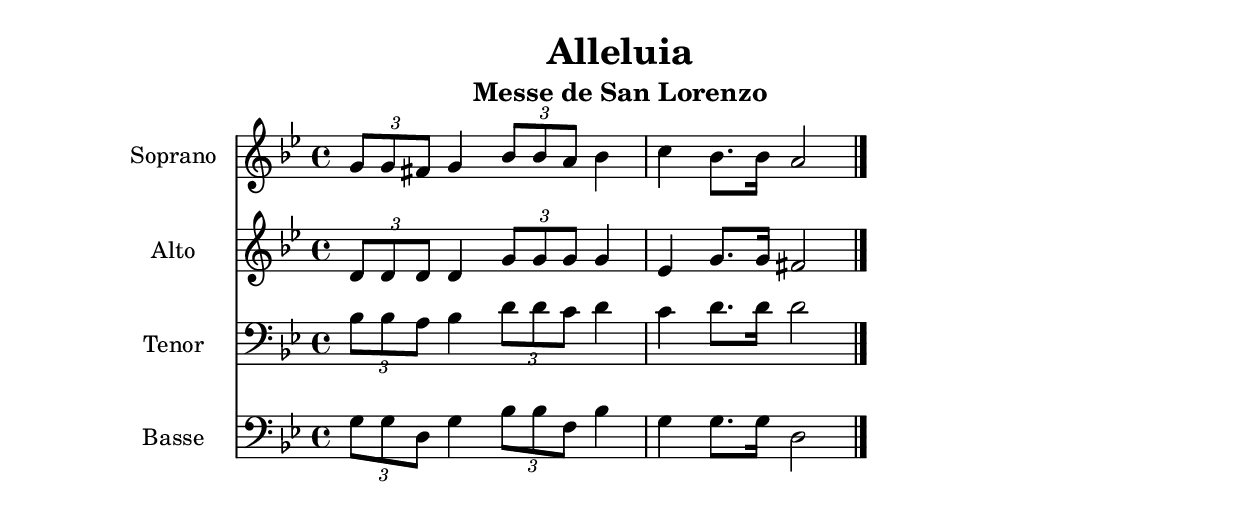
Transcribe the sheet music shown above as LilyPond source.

\version "2.22.1"
\language "italiano"

\header {
  title = "Alleluia"
  subtitle = "Messe de San Lorenzo"
}

global = {
  \key sol \minor
  \time 4/4
}

sopranoChorus = \relative do'' {
    \global
    \tuplet 3/2 {sol8 sol fad} sol4
    \tuplet 3/2 {sib8 sib la} sib4
    do4 sib8. sib16 la2
    \bar "|."
}
  
altoChorus = \relative do' {
    \global
    \tuplet 3/2 {re8 re re} re4
    \tuplet 3/2 {sol8 sol sol} sol4
    mib4 sol8. sol16 fad2
}
  
tenorChorus = \relative do' {
    \global
    \tuplet 3/2 {sib8 sib la} sib4
    \tuplet 3/2 {re8 re do} re4
    do4 re8. re16 re2
  }
    
bassChorus = 
  \relative do' {
    \global
    \tuplet 3/2 {sol8 sol re} sol4
    \tuplet 3/2 {sib8 sib fa} sib4
    sol4 sol8. sol16 re2
  }


\book{
  \paper {
    left-margin = 20\mm
    right-margin = 20\mm
    top-margin = 20\mm
    bottom-margin = 20\mm
  }
  
  \score {
    <<
      \new Staff \with { instrumentName = "Soprano" midiInstrument = "flute"} { \sopranoChorus }
      \new Staff \with { instrumentName = "Alto" midiInstrument = "oboe"} { \altoChorus }
      \new Staff \with { instrumentName = "Tenor" midiInstrument = "alto sax"} { \clef bass \tenorChorus }
      \new Staff \with { instrumentName = "Basse" midiInstrument = "choir aahs"} { \clef bass \bassChorus }
    >>
    \layout { 
      indent = 2\cm
      \override BreathingSign.text = \markup { \musicglyph "comma" }
    }
    \midi {
      \tempo 4=80
    }
  }
}
